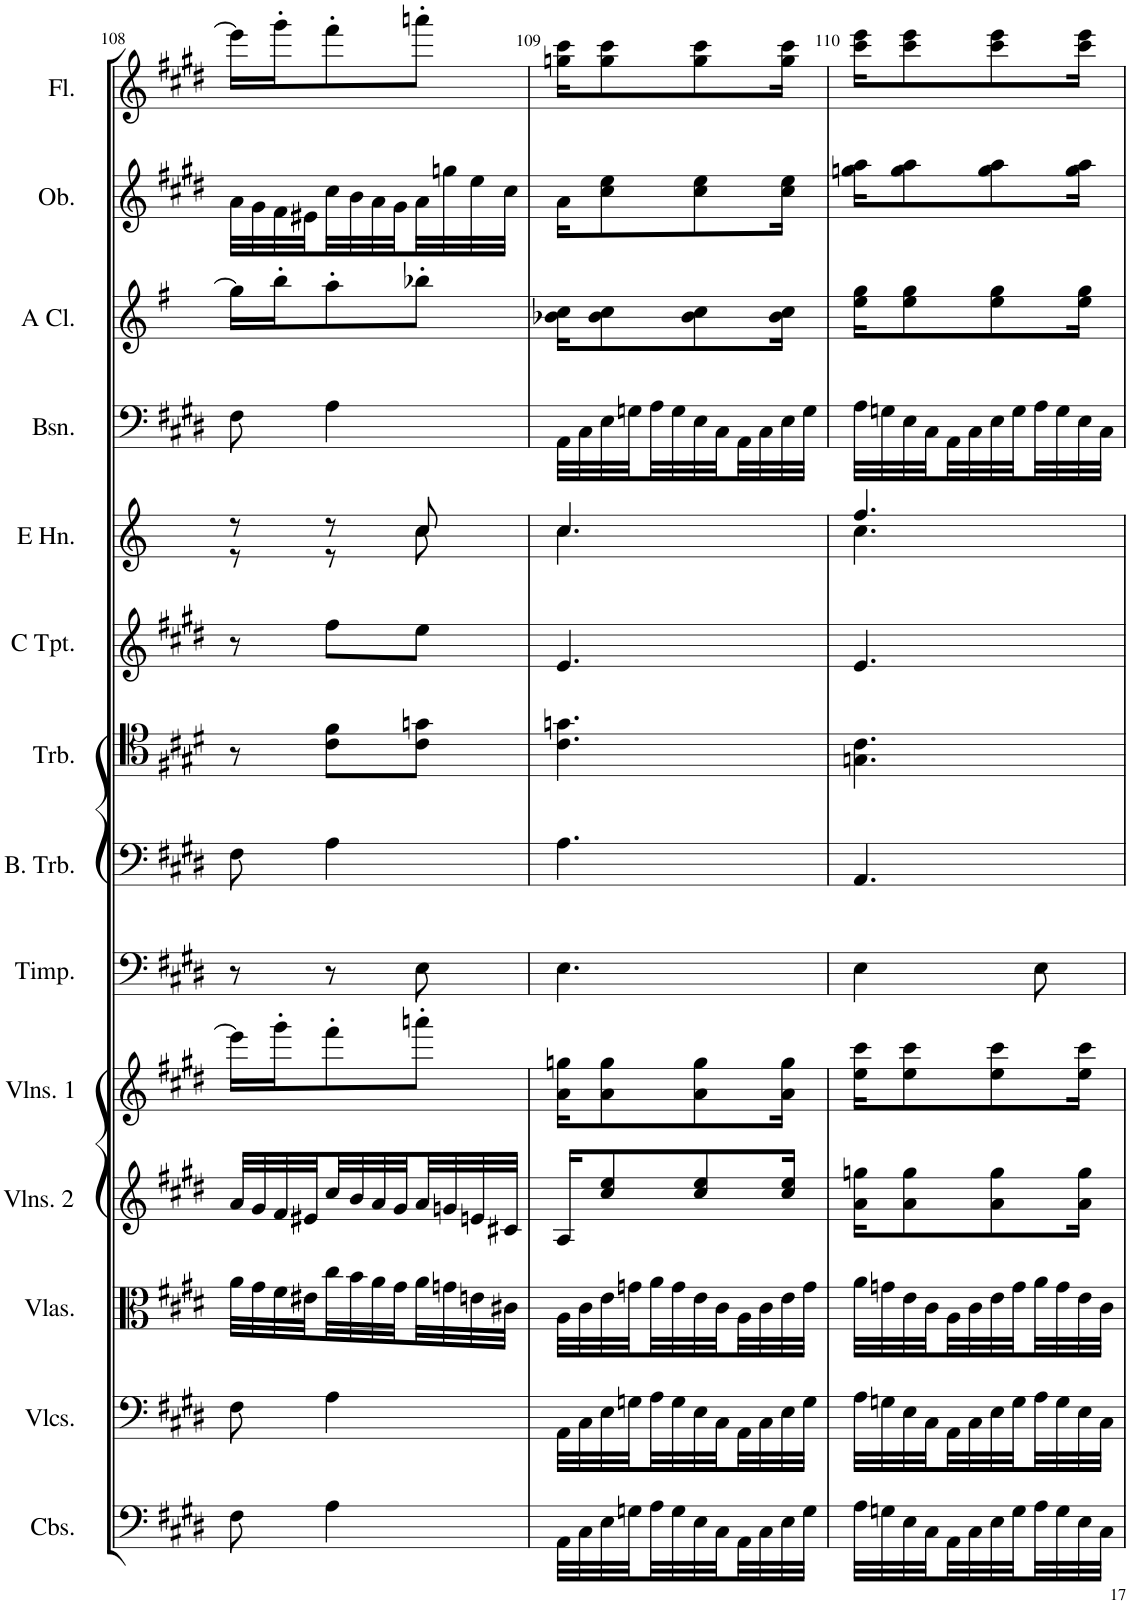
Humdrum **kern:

**kern	**kern	**kern	**kern	**kern	**kern	**kern	**kern	**kern	**kern	**kern	**kern	**kern	**kern
*part14	*part13	*part12	*part11	*part10	*part9	*part8	*part7	*part6	*part5	*part4	*part3	*part2	*part1
*staff14	*staff13	*staff12	*staff11	*staff10	*staff9	*staff8	*staff7	*staff6	*staff5	*staff4	*staff3	*staff2	*staff1
*I"Contrabasses	*I"Violoncellos	*I"Violas	*I"Violins 2	*I"Violins 1	*I"Timpani in E B	*I"Bass Trombone	*I"Trombone	*I"C Trumpet	*I"E Horn	*I"Bassoon	*I"A Clarinet	*I"Oboe	*I"Flute
*I'Cbs.	*I'Vlcs.	*I'Vlas.	*I'Vlns. 2	*I'Vlns. 1	*I'Timp.	*I'B. Trb.	*I'Trb.	*I'C Tpt.	*I'E Hn.	*I'Bsn.	*I'A Cl.	*I'Ob.	*I'Fl.
!!LO:PB:g=z
*clefF4	*clefF4	*clefC3	*clefG2	*clefG2	*clefF4	*clefF4	*clefC4	*clefG2	*clefG2	*clefF4	*clefG2	*clefG2	*clefG2
*Trd7c12	*	*	*	*	*	*	*	*Trd1c2	*Trd5c8	*	*Trd2c3	*	*
*k[f#c#g#d#]	*k[f#c#g#d#]	*k[f#c#g#d#]	*k[f#c#g#d#]	*k[f#c#g#d#]	*k[f#c#g#d#]	*k[f#c#g#d#]	*k[f#c#g#d#]	*k[f#c#g#d#]	*k[]	*k[f#c#g#d#]	*k[f#]	*k[f#c#g#d#]	*k[f#c#g#d#]
*M3/8	*M3/8	*M3/8	*M3/8	*M3/8	*M3/8	*M3/8	*M3/8	*M3/8	*M3/8	*M3/8	*M3/8	*M3/8	*M3/8
=108	=108	=108	=108	=108	=108	=108	=108	=108	=108	=108	=108	=108	=108
*	*	*	*	*	*	*	*	*	*^	*	*	*	*
8F#\	8F#\	32a\LLL	32a/LLL	16eee#\LL]	8r	8F#\	8r	8r	8r	8r	8F#\	16gg#\LL]	32a\LLL	16eee#\LL]
.	.	32g#\	32g#/	.	.	.	.	.	.	.	.	.	32g#\	.
.	.	32f#\	32f#/	16ggg#'\J	.	.	.	.	.	.	.	16bb'\J	32f#\	16ggg#'\J
.	.	32e#X\	32e#X/	.	.	.	.	.	.	.	.	.	32e#X\	.
4A\	4A\	32cc#\	32cc#/	8fff#'\	8r	4A\	8c#\ 8f#\L	8ff#\L	8r	8r	4A\	8aa'\	32cc#\	8fff#'\
.	.	32b\	32b/	.	.	.	.	.	.	.	.	.	32b\	.
.	.	32a\	32a/	.	.	.	.	.	.	.	.	.	32a\	.
.	.	32g#\	32g#/	.	.	.	.	.	.	.	.	.	32g#\	.
.	.	32a\	32a/	8aaan'\J	8E\	.	8c#\ 8gn\J	8ee\J	8cc/	8cc\	.	8bb-X'\J	32a\	8aaan'\J
.	.	32gn\	32gn/	.	.	.	.	.	.	.	.	.	32ggn\	.
.	.	32en\	32en/	.	.	.	.	.	.	.	.	.	32ee\	.
.	.	32c#X\JJJ	32c#X/JJJ	.	.	.	.	.	.	.	.	.	32cc#\JJJ	.
=109	=109	=109	=109	=109	=109	=109	=109	=109	=109	=109	=109	=109	=109	=109
32AA\LLL	32AA\LLL	32A\LLL	16A/KL	16a\ 16ggn\KL	4.E\	4.A\	4.c#\ 4.gn\	4.e/	4.cc/	4.cc\	32AA\LLL	16b-X\ 16cc\KL	16a\KL	16ggn\ 16ccc#\KL
32C#\	32C#\	32c#\	.	.	.	.	.	.	.	.	32C#\	.	.	.
32E\	32E\	32e\	8cc#/ 8ee/	8a\ 8gg\	.	.	.	.	.	.	32E\	8b-\ 8cc\	8cc#\ 8ee\	8gg\ 8ccc#\
32Gn\	32Gn\	32gn\	.	.	.	.	.	.	.	.	32Gn\	.	.	.
32A\	32A\	32a\	.	.	.	.	.	.	.	.	32A\	.	.	.
32G\	32G\	32g\	.	.	.	.	.	.	.	.	32G\	.	.	.
32E\	32E\	32e\	8cc#/ 8ee/	8a\ 8gg\	.	.	.	.	.	.	32E\	8b-\ 8cc\	8cc#\ 8ee\	8gg\ 8ccc#\
32C#\	32C#\	32c#\	.	.	.	.	.	.	.	.	32C#\	.	.	.
32AA\	32AA\	32A\	.	.	.	.	.	.	.	.	32AA\	.	.	.
32C#\	32C#\	32c#\	.	.	.	.	.	.	.	.	32C#\	.	.	.
32E\	32E\	32e\	16cc#/ 16ee/Jk	16a\ 16gg\Jk	.	.	.	.	.	.	32E\	16b-\ 16cc\Jk	16cc#\ 16ee\Jk	16gg\ 16ccc#\Jk
32G\JJJ	32G\JJJ	32g\JJJ	.	.	.	.	.	.	.	.	32G\JJJ	.	.	.
=110	=110	=110	=110	=110	=110	=110	=110	=110	=110	=110	=110	=110	=110	=110
32A\LLL	32A\LLL	32a\LLL	16a\ 16ggn\KL	16ee\ 16ccc#\KL	4E\	4.AA/	4.Gn\ 4.c#\	4.e/	4.ff/	4.cc\	32A\LLL	16ee\ 16gg\KL	16ggn\ 16aa\KL	16ccc#\ 16eee\KL
32Gn\	32Gn\	32gn\	.	.	.	.	.	.	.	.	32Gn\	.	.	.
32E\	32E\	32e\	8a\ 8gg\	8ee\ 8ccc#\	.	.	.	.	.	.	32E\	8ee\ 8gg\	8gg\ 8aa\	8ccc#\ 8eee\
32C#\	32C#\	32c#\	.	.	.	.	.	.	.	.	32C#\	.	.	.
32AA\	32AA\	32A\	.	.	.	.	.	.	.	.	32AA\	.	.	.
32C#\	32C#\	32c#\	.	.	.	.	.	.	.	.	32C#\	.	.	.
32E\	32E\	32e\	8a\ 8gg\	8ee\ 8ccc#\	.	.	.	.	.	.	32E\	8ee\ 8gg\	8gg\ 8aa\	8ccc#\ 8eee\
32G\	32G\	32g\	.	.	.	.	.	.	.	.	32G\	.	.	.
32A\	32A\	32a\	.	.	8E\	.	.	.	.	.	32A\	.	.	.
32G\	32G\	32g\	.	.	.	.	.	.	.	.	32G\	.	.	.
32E\	32E\	32e\	16a\ 16gg\Jk	16ee\ 16ccc#\Jk	.	.	.	.	.	.	32E\	16ee\ 16gg\Jk	16gg\ 16aa\Jk	16ccc#\ 16eee\Jk
32C#\JJJ	32C#\JJJ	32c#\JJJ	.	.	.	.	.	.	.	.	32C#\JJJ	.	.	.
*	*	*	*	*	*	*	*	*	*v	*v	*	*	*	*
=	=	=	=	=	=	=	=	=	=	=	=	=	=
*-	*-	*-	*-	*-	*-	*-	*-	*-	*-	*-	*-	*-	*-
